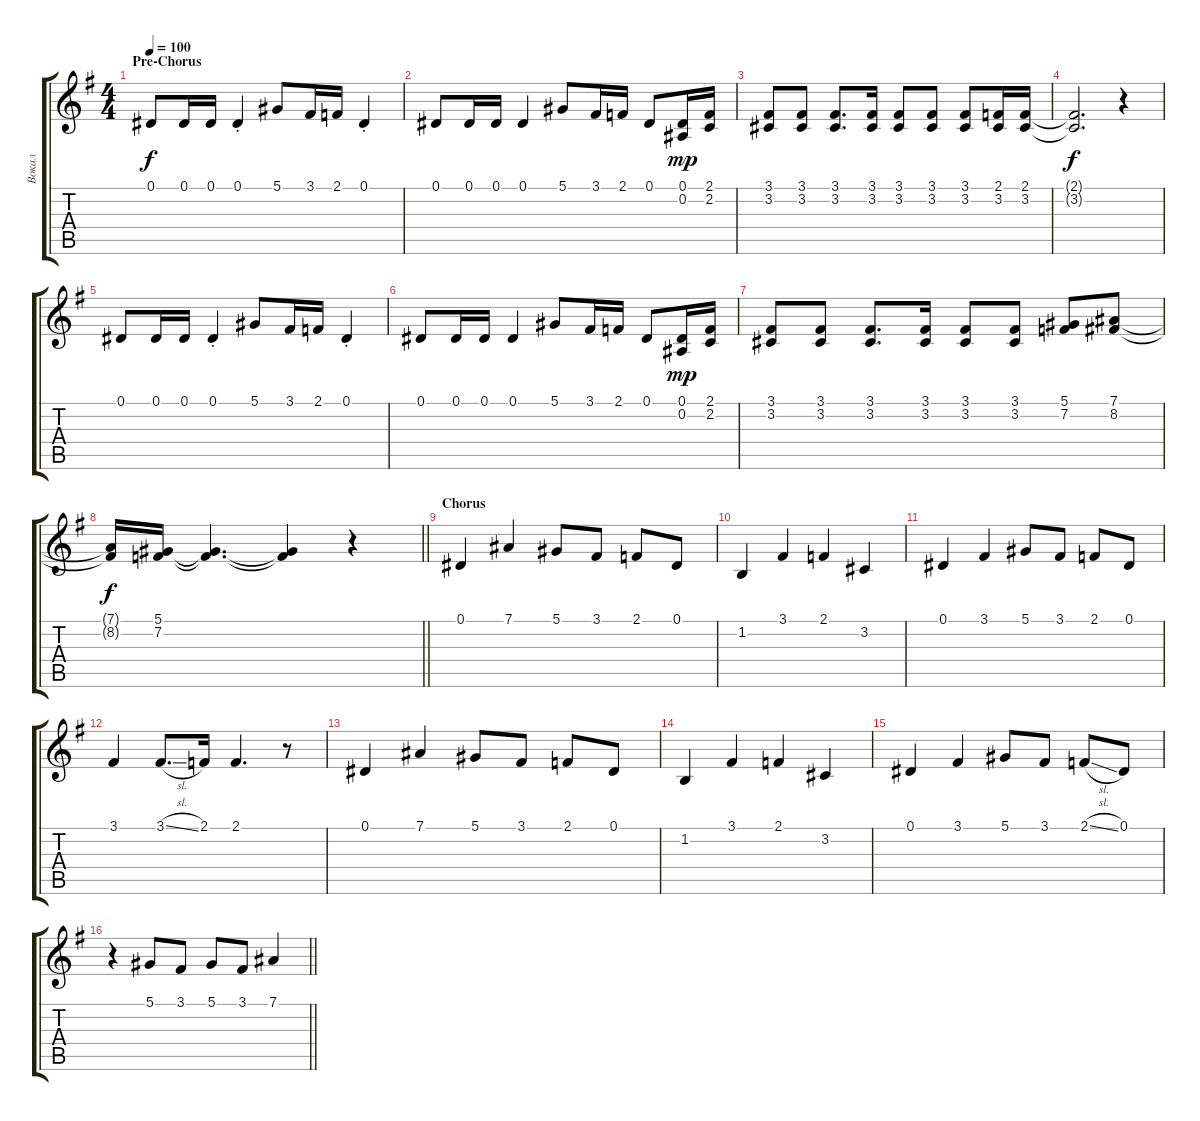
\track ("Вокал" "Вокал") {instrument trumpet}
\staff {score tabs}
\tuning (Eb4 Bb3 Gb3 Db3 Ab2 Eb2) {hide}
\ts (4 4)
\section ("" "Pre-Chorus")
\tempo 100
\clef g2
\ks eminor
0.1.8{dy f} 0.1.16 0.1.16 0.1{st}.4 5.1.8 3.1.16 2.1.16 0.1{st}.4 |
0.1.8 0.1.16 0.1.16 0.1.4 5.1.8 3.1.16 2.1.16 0.1.8 (0.1 0.2).16{dy mp} (2.1 2.2).16 |
(3.1 3.2).8 (3.1 3.2).8 (3.1 3.2).8{d} (3.1 3.2).16 (3.1 3.2).8 (3.1 3.2).8 (3.1 3.2).8 (2.1 3.2).16 (2.1 3.2).16 |
(2.1{t} 3.2{t}).2{d dy f} r.4 |
0.1.8 0.1.16 0.1.16 0.1{st}.4 5.1.8 3.1.16 2.1.16 0.1{st}.4 |
0.1.8 0.1.16 0.1.16 0.1.4 5.1.8 3.1.16 2.1.16 0.1.8 (0.1 0.2).16{dy mp} (2.1 2.2).16 |
(3.1 3.2).8 (3.1 3.2).8 (3.1 3.2).8{d} (3.1 3.2).16 (3.1 3.2).8 (3.1 3.2).8 (5.1 7.2).8 (7.1 8.2).8 |
\barLineRight lightlight
(7.1{t} 8.2{t}).16{dy f} (5.1 7.2).16 (5.1{t} 7.2{t}).4{d} (5.1{t} 7.2{t}).4 r.4 |
\section ("" "Chorus")
0.1.4 7.1.4 5.1.8 3.1.8 2.1.8 0.1.8 |
1.2.4 3.1.4 2.1.4 3.2.4 |
0.1.4 3.1.4 5.1.8 3.1.8 2.1.8 0.1.8 |
3.1.4 3.1{sl}.8{d} 2.1.16 2.1.4{d} r.8 |
0.1.4 7.1.4 5.1.8 3.1.8 2.1.8 0.1.8 |
1.2.4 3.1.4 2.1.4 3.2.4 |
0.1.4 3.1.4 5.1.8 3.1.8 2.1{sl}.8 0.1.8 |
\barLineRight lightlight
r.4 5.1.8 3.1.8 5.1.8 3.1.8 7.1.4
